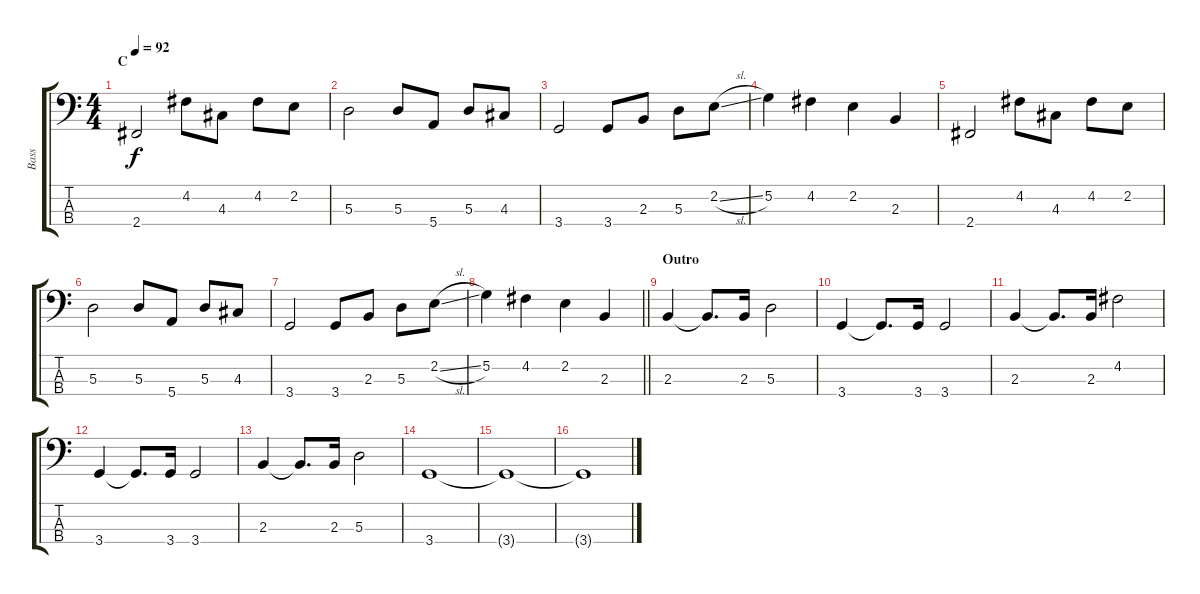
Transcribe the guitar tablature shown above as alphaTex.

\track ("Bass" "Bass") {instrument electricbassfinger}
\staff {score tabs}
\tuning (G2 D2 A1 E1) {hide}
\ts (4 4)
\section ("" "C")
\tempo 92
\clef f4
\ks c
2.4.2{dy f} 4.2.8 4.3.8 4.2.8 2.2.8 |
5.3.2 5.3.8 5.4.8 5.3.8 4.3.8 |
3.4.2 3.4.8 2.3.8 5.3.8 2.2{sl}.8 |
5.2.4 4.2.4 2.2.4 2.3.4 |
2.4.2 4.2.8 4.3.8 4.2.8 2.2.8 |
5.3.2 5.3.8 5.4.8 5.3.8 4.3.8 |
3.4.2 3.4.8 2.3.8 5.3.8 2.2{sl}.8 |
\barLineRight lightlight
5.2.4 4.2.4 2.2.4 2.3.4 |
\section ("" "Outro")
2.3.4 2.3{t}.8{d} 2.3.16 5.3.2 |
3.4.4 3.4{t}.8{d} 3.4.16 3.4.2 |
2.3.4 2.3{t}.8{d} 2.3.16 4.2.2 |
3.4.4 3.4{t}.8{d} 3.4.16 3.4.2 |
2.3.4 2.3{t}.8{d} 2.3.16 5.3.2 |
3.4.1 |
3.4{t}.1{volume 0} |
3.4{t}.1
